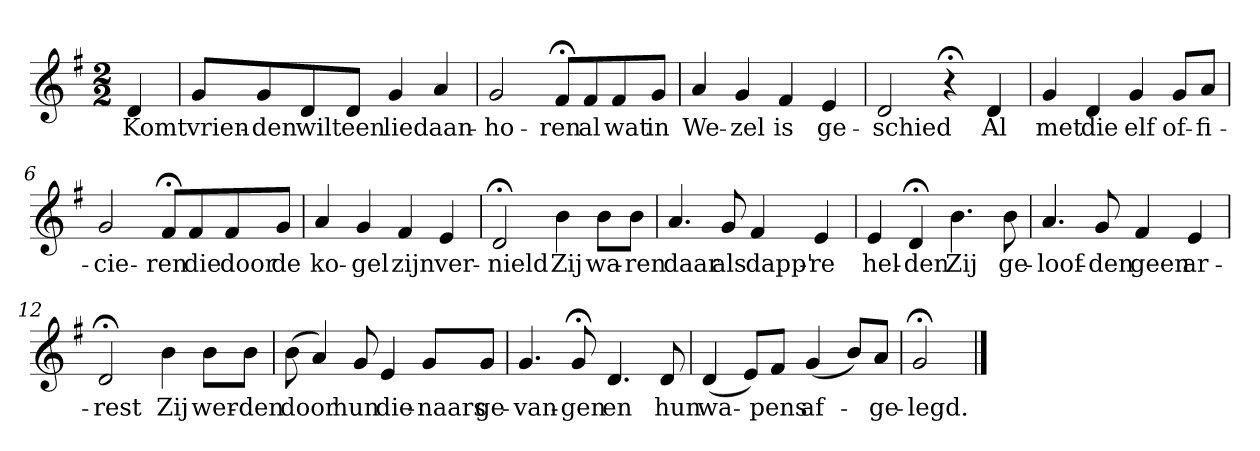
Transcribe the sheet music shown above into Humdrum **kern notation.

**kern	**text
*part1	*part1
*staff1	*staff1
*k[f#]	*
*G:	*
*M2/2	*
*MM120	*
=	=
4d	Komt
=1	=1
8gL	vrien-
8g	-den
8d	wilt
8dJ	een
4g	lied
4a	aan-
=2	=2
2g	-ho-
8f#;<L	-ren
8f#	al
8f#	wat
8gJ	in
=3	=3
4a	We-
4g	-zel
4f#	is
4e	ge-
=4	=4
2d	-schied
4r;<	.
4d	Al
=5	=5
4g	met
4d	die
4g	elf
8gL	of-
8aJ	-fi-
=6	=6
2g	-cie-
8f#;<L	-ren
8f#	die
8f#	door
8gJ	de
=7	=7
4a	ko-
4g	-gel
4f#	zijn
4e	ver-
=8	=8
2d;<	-nield
4b	Zij
8bL	wa-
8bJ	-ren
=9	=9
4.a	daar
8g	als
4f#	dapp'-
4e	-re
=10	=10
4e	hel-
4d;<	-den
4.b	Zij
8b	ge-
=11	=11
4.a	-loof-
8g	-den
4f#	geen
4e	ar-
=12	=12
2d;<	-rest
4b	Zij
8bL	wer-
8bJ	-den
=13	=13
(8b	door
4a)	.
8g	hun
4e	die-
8gL	-naars
8gJ	ge-
=14	=14
4.g	-van-
8g;<	-gen
4.d	en
8d	hun
=15	=15
(4d	wa-
8eL)	.
8f#J	-pens
(4g	af-
8bL)	.
8aJ	-ge-
=16	=16
2g;<	-legd.
==	==
*-	*-
